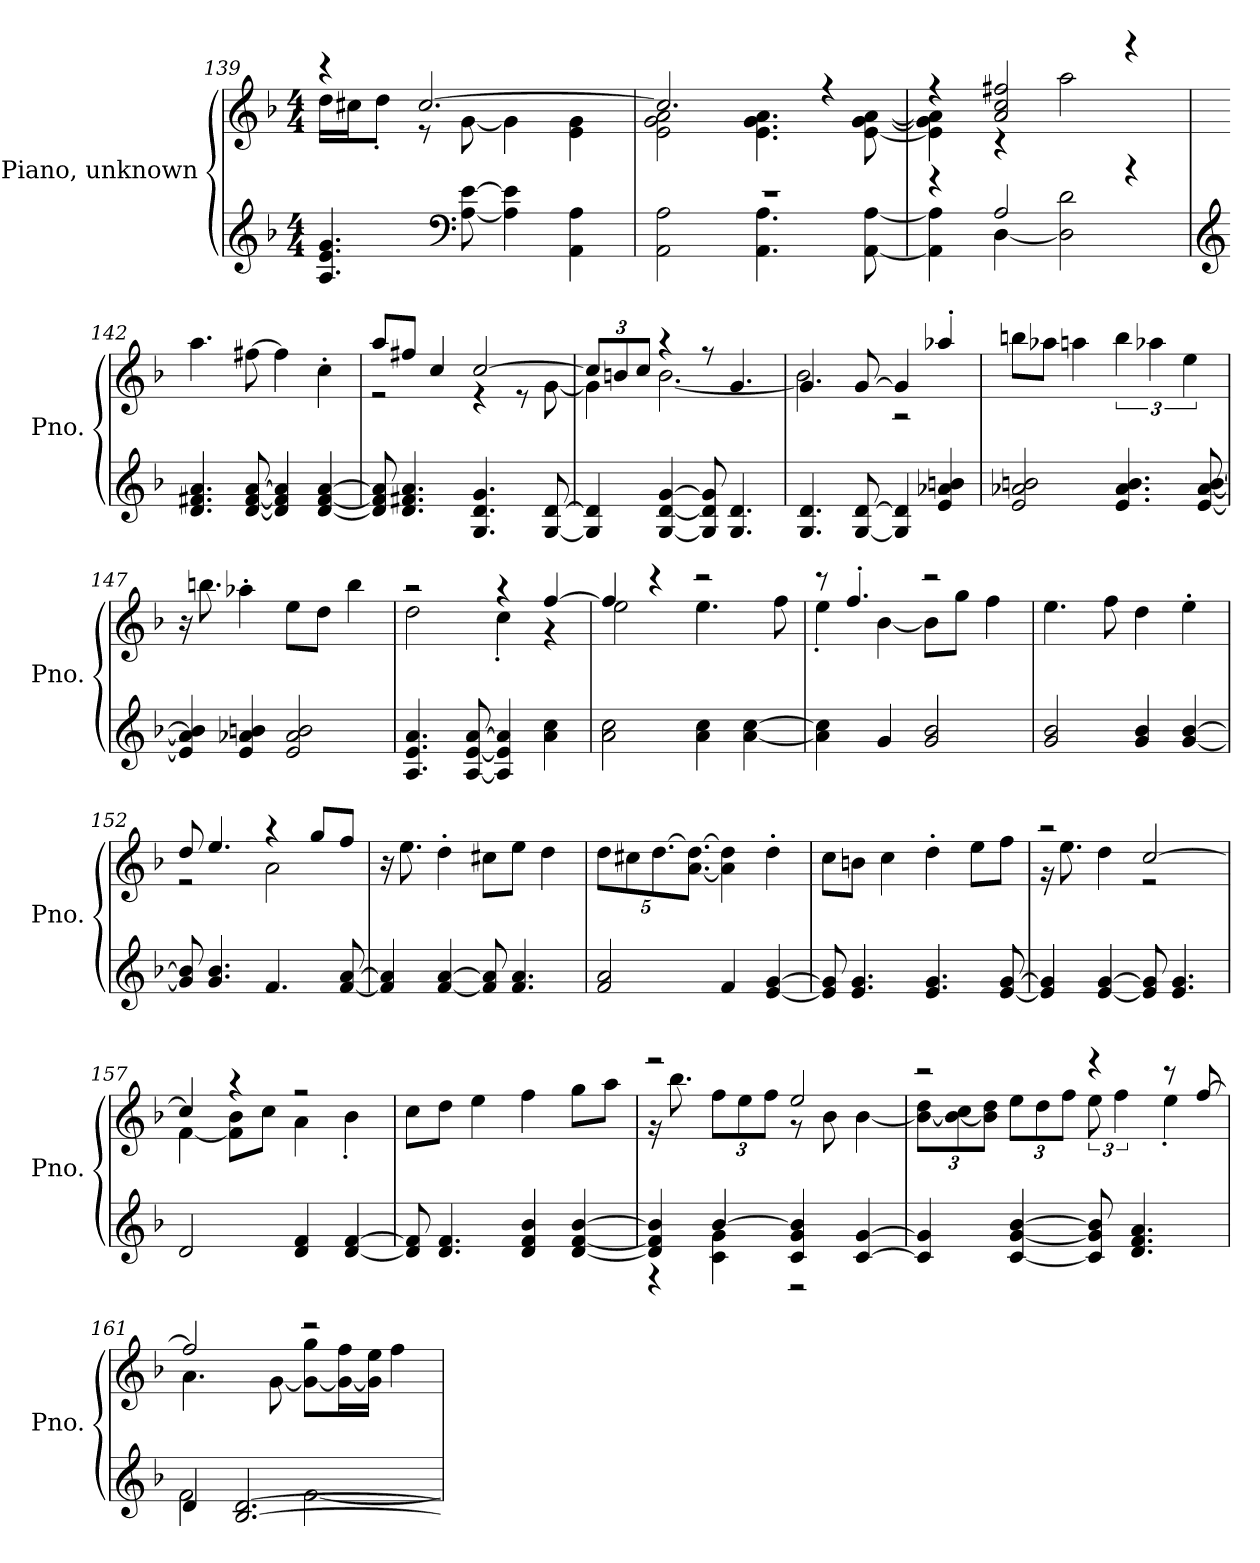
**kern	**kern
*part1	*part1
*staff2	*staff1
*I"Piano, unknown	*
*I'Pno.	*
*clefG2	*clefG2
*k[b-]	*k[b-]
*M4/4	*M4/4
=139	=139
*	*^
4.A/ 4.e/ 4.g/	4r	16dd\LL
.	.	16cc#X\J
.	.	8dd'\J
.	[2.cc#/	8r
*clefF4	*	*
[8A\ [8e\	.	[8g\
4A\] 4e\]	.	4g\]
4AA\ 4A\	.	4e\ 4g\
=140	=140	=140
*^	*	*
1r	2AA\ 2A\	2.cc#/]	2e\ 2g\ 2a\
.	4.AA\ 4.A\	.	4.e\ 4.g\ 4.a\
.	.	4r	.
.	[8AA\ [8A\	.	[8e\ [8g\ [8a\
=141	=141	=141	=141
4r	4AA\] 4A\]	4r	4e\] 4g\] 4a\]
2A/	[4D\	2a/ 2cc/ 2ff#X/	4r
.	2D\] 2d\	.	2aa\
4r	.	4r	.
*v	*v	*	*
*	*v	*v
!!LO:LB:g=z
=142	=142
*clefG2	*
4.d/ 4.f#X/ 4.a/	4.aa\
[8d/ [8f#/ [8a/	[8ff#X\
4d/] 4f#/] 4a/]	4ff#\]
[4d/ [4f#/ [4a/	4cc'\
=143	=143
*	*^
8d/] 8f#/] 8a/]	8aa/L	2r
4.d/ 4.f#X/ 4.a/	8ff#X/J	.
.	4cc/	.
4.G/ 4.d/ 4.g/	[2cc/	4r
.	.	8r
[8G/ [8d/	.	[8g\
=144	=144	=144
*	*Xbrackettup	*
4G/] 4d/]	12cc/L]	4g\]
.	12bn/	.
.	12cc/J	.
[4G/ [4d/ [4g/	4r	[2.b\
8G/] 8d/] 8g/]	8r	.
4.G/ 4.d/	4.g/	.
=145	=145	=145
4.G/ 4.d/	4.g/	2b\]
[8G/ [8d/	[8g/	.
4G/] 4d/]	4g/]	2r
4e/ 4a-X/ 4bn/	4aa-X'/	.
*	*v	*v
!!LO:LB:g=z
=146	=146
2e/ 2a-X/ 2bn/	8bbn\L
.	8aa-X\J
.	4aan\
*	*brackettup
4.e/ 4.a-/ 4.b/	6bb\
.	6aa-X\
.	6ee\
[8e/ [8a-/ [8b/	.
=147	=147
4e/] 4a-/] 4b/]	16r
.	8.bbn\
4e/ 4a-X/ 4bn/	4aa-X'\
2e/ 2a-/ 2b/	8ee\L
.	8dd\J
.	4bb\
=148	=148
*	*^
4.A/ 4.e/ 4.a/	2r	2dd\
[8A/ [8e/ [8a/	.	.
4A/] 4e/] 4a/]	4r	4cc'\
4a\ 4cc\	[4ff/	4r
=149	=149	=149
2a\ 2cc\	4ff/]	2ee\
.	4r	.
4a\ 4cc\	2r	4.ee\
[4a\ [4cc\	.	.
.	.	8ff\
=150	=150	=150
4a\] 4cc\]	8r	4ee'\
.	4.ff'/	.
4g/	.	[4b-\
2g/ 2b-/	2r	8b-\L]
.	.	8gg\J
.	.	4ff\
*	*v	*v
!!LO:PB:g=z
=151	=151
2g/ 2b-/	4.ee\
.	8ff\
4g/ 4b-/	4dd\
[4g/ [4b-/	4ee'\
=152	=152
*	*^
8g/] 8b-/]	8dd/	2r
4.g/ 4.b-/	4.ee/	.
4.f/	4r	2a\
.	8gg/L	.
[8f/ [8a/	8ff/J	.
*	*v	*v
=153	=153
4f/] 4a/]	16r
.	8.ee\
[4f/ [4a/	4dd'\
8f/] 8a/]	8cc#X\L
4.f/ 4.a/	8ee\J
.	4dd\
=154	=154
*	*Xbrackettup
2f/ 2a/	10dd\L
.	10cc#X\
.	[10.dd\
.	[10.a\ 10.dd\_J
4f/	4a\] 4dd\]
[4e/ [4g/	4dd'\
=155	=155
8e/] 8g/]	8cc\L
4.e/ 4.g/	8bn\J
.	4cc\
4.e/ 4.g/	4dd'\
.	8ee\L
[8e/ [8g/	8ff\J
!!LO:LB:g=z
=156	=156
*	*^
4e/] 4g/]	2r	16r
.	.	8.ee\
[4e/ [4g/	.	4dd\
8e/] 8g/]	[2cc/	2r
4.e/ 4.g/	.	.
=157	=157	=157
2d/	4cc/]	[4f\
.	4r	8f\] 8b-\L
.	.	8cc\J
4d/ 4f/	2r	4a\
[4d/ [4f/	.	4b-'\
*	*v	*v
=158	=158
8d/] 8f/]	8cc\L
4.d/ 4.f/	8dd\J
.	4ee\
4d/ 4f/ 4b-/	4ff\
[4d/ [4f/ [4b-/	8gg\L
.	8aa\J
=159	=159
*^	*^
4d/] 4f/] 4b-/]	4r	2r	16r
.	.	.	8.bb-\
[4b-/	4c\ 4g\	.	12ff\L
.	.	.	12ee\
.	.	.	12ff\J
4c/ 4g/ 4b-/]	2r	2ee/	8r
.	.	.	8b-\
[4c/ [4g/	.	.	[4b-\
*v	*v	*	*
=160	=160	=160
4c/] 4g/]	2r	12b-\_ 12dd\L
.	.	12b-\_ 12cc\
.	.	12b-\] 12dd\J
[4c/ [4g/ [4b-/	.	12ee\L
.	.	12dd\
.	.	12ff\J
*	*	*brackettup
8c/] 8g/] 8b-/]	4r	12ee\
.	.	6ff\
4.d/ 4.f/ 4.a/	.	.
.	8r	4ee'\
.	[8ff/	.
!!LO:LB:g=z	!!
=161	=161	=161
*^	*	*
4d/	2f\	2ff/]	4.a\
[2.B-/ [2.d/	.	.	.
.	.	.	[8g\
.	[2f\	2r	8g\_ 8gg\L
.	.	.	16g\_ 16ff\L
.	.	.	16g\] 16ee\JJ
.	.	.	4ff\
*v	*v	*	*
*	*v	*v
=	=
*-	*-
